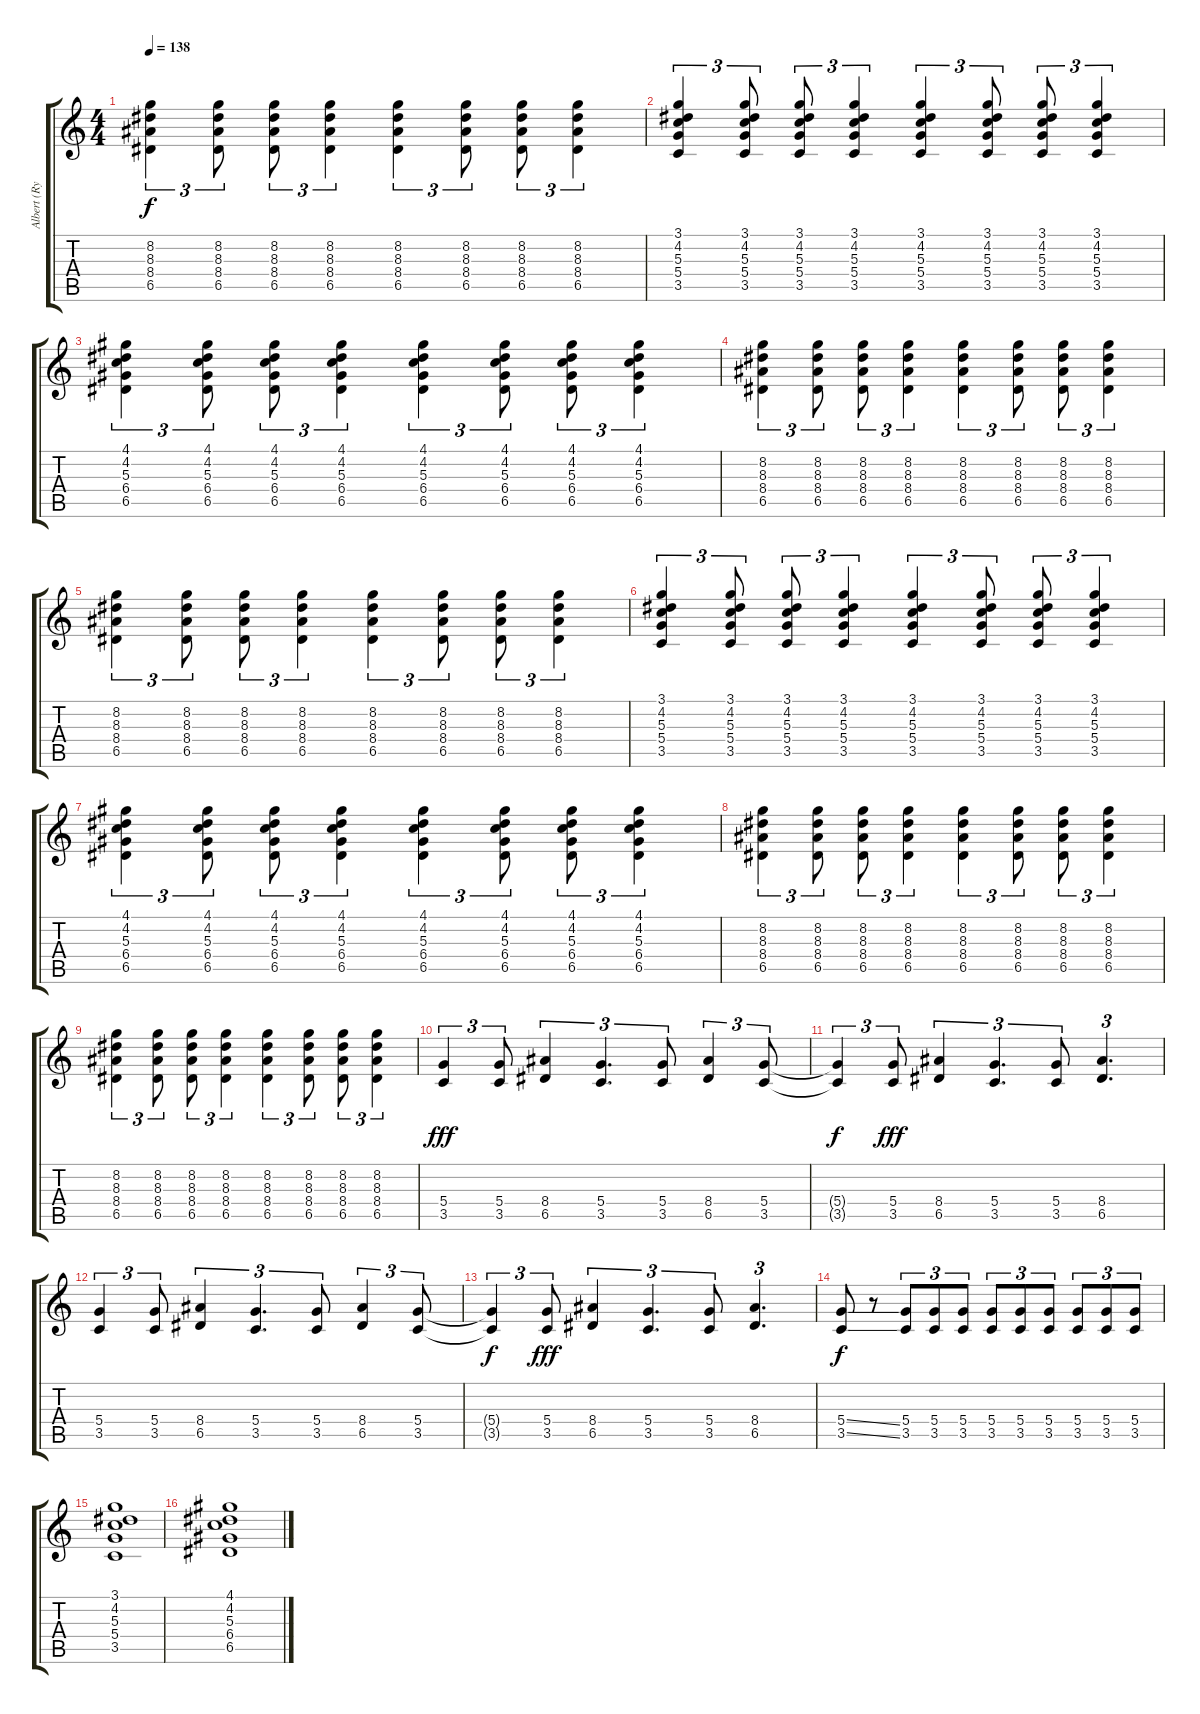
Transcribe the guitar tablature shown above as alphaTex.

\track ("Albert (Rythm)" "Albert (Ry") {instrument overdrivenguitar}
\staff {score tabs}
\tuning (E4 B3 G3 D3 A2 E2) {hide}
\ts (4 4)
\tempo 138
\clef g2
\ks c
(8.2 8.3 8.4 6.5).4{tu (3 2) dy f} (8.2 8.3 8.4 6.5).8{tu (3 2)} (8.2 8.3 8.4 6.5).8{tu (3 2)} (8.2 8.3 8.4 6.5).4{tu (3 2)} (8.2 8.3 8.4 6.5).4{tu (3 2)} (8.2 8.3 8.4 6.5).8{tu (3 2)} (8.2 8.3 8.4 6.5).8{tu (3 2)} (8.2 8.3 8.4 6.5).4{tu (3 2)} |
(3.1 4.2 5.3 5.4 3.5).4{tu (3 2)} (3.1 4.2 5.3 5.4 3.5).8{tu (3 2)} (3.1 4.2 5.3 5.4 3.5).8{tu (3 2)} (3.1 4.2 5.3 5.4 3.5).4{tu (3 2)} (3.1 4.2 5.3 5.4 3.5).4{tu (3 2)} (3.1 4.2 5.3 5.4 3.5).8{tu (3 2)} (3.1 4.2 5.3 5.4 3.5).8{tu (3 2)} (3.1 4.2 5.3 5.4 3.5).4{tu (3 2)} |
(4.1 4.2 5.3 6.4 6.5).4{tu (3 2)} (4.1 4.2 5.3 6.4 6.5).8{tu (3 2)} (4.1 4.2 5.3 6.4 6.5).8{tu (3 2)} (4.1 4.2 5.3 6.4 6.5).4{tu (3 2)} (4.1 4.2 5.3 6.4 6.5).4{tu (3 2)} (4.1 4.2 5.3 6.4 6.5).8{tu (3 2)} (4.1 4.2 5.3 6.4 6.5).8{tu (3 2)} (4.1 4.2 5.3 6.4 6.5).4{tu (3 2)} |
(8.2 8.3 8.4 6.5).4{tu (3 2)} (8.2 8.3 8.4 6.5).8{tu (3 2)} (8.2 8.3 8.4 6.5).8{tu (3 2)} (8.2 8.3 8.4 6.5).4{tu (3 2)} (8.2 8.3 8.4 6.5).4{tu (3 2)} (8.2 8.3 8.4 6.5).8{tu (3 2)} (8.2 8.3 8.4 6.5).8{tu (3 2)} (8.2 8.3 8.4 6.5).4{tu (3 2)} |
(8.2 8.3 8.4 6.5).4{tu (3 2)} (8.2 8.3 8.4 6.5).8{tu (3 2)} (8.2 8.3 8.4 6.5).8{tu (3 2)} (8.2 8.3 8.4 6.5).4{tu (3 2)} (8.2 8.3 8.4 6.5).4{tu (3 2)} (8.2 8.3 8.4 6.5).8{tu (3 2)} (8.2 8.3 8.4 6.5).8{tu (3 2)} (8.2 8.3 8.4 6.5).4{tu (3 2)} |
(3.1 4.2 5.3 5.4 3.5).4{tu (3 2)} (3.1 4.2 5.3 5.4 3.5).8{tu (3 2)} (3.1 4.2 5.3 5.4 3.5).8{tu (3 2)} (3.1 4.2 5.3 5.4 3.5).4{tu (3 2)} (3.1 4.2 5.3 5.4 3.5).4{tu (3 2)} (3.1 4.2 5.3 5.4 3.5).8{tu (3 2)} (3.1 4.2 5.3 5.4 3.5).8{tu (3 2)} (3.1 4.2 5.3 5.4 3.5).4{tu (3 2)} |
(4.1 4.2 5.3 6.4 6.5).4{tu (3 2)} (4.1 4.2 5.3 6.4 6.5).8{tu (3 2)} (4.1 4.2 5.3 6.4 6.5).8{tu (3 2)} (4.1 4.2 5.3 6.4 6.5).4{tu (3 2)} (4.1 4.2 5.3 6.4 6.5).4{tu (3 2)} (4.1 4.2 5.3 6.4 6.5).8{tu (3 2)} (4.1 4.2 5.3 6.4 6.5).8{tu (3 2)} (4.1 4.2 5.3 6.4 6.5).4{tu (3 2)} |
(8.2 8.3 8.4 6.5).4{tu (3 2)} (8.2 8.3 8.4 6.5).8{tu (3 2)} (8.2 8.3 8.4 6.5).8{tu (3 2)} (8.2 8.3 8.4 6.5).4{tu (3 2)} (8.2 8.3 8.4 6.5).4{tu (3 2)} (8.2 8.3 8.4 6.5).8{tu (3 2)} (8.2 8.3 8.4 6.5).8{tu (3 2)} (8.2 8.3 8.4 6.5).4{tu (3 2)} |
(8.2 8.3 8.4 6.5).4{tu (3 2)} (8.2 8.3 8.4 6.5).8{tu (3 2)} (8.2 8.3 8.4 6.5).8{tu (3 2)} (8.2 8.3 8.4 6.5).4{tu (3 2)} (8.2 8.3 8.4 6.5).4{tu (3 2)} (8.2 8.3 8.4 6.5).8{tu (3 2)} (8.2 8.3 8.4 6.5).8{tu (3 2)} (8.2 8.3 8.4 6.5).4{tu (3 2)} |
(5.4 3.5).4{tu (3 2) dy fff} (5.4 3.5).8{tu (3 2)} (8.4 6.5).4{tu (3 2)} (5.4 3.5).4{d tu (3 2)} (5.4 3.5).8{tu (3 2)} (8.4 6.5).4{tu (3 2)} (5.4 3.5).8{tu (3 2)} |
(5.4{t} 3.5{t}).4{tu (3 2) dy f} (5.4 3.5).8{tu (3 2) dy fff} (8.4 6.5).4{tu (3 2)} (5.4 3.5).4{d tu (3 2)} (5.4 3.5).8{tu (3 2)} (8.4 6.5).4{d tu (3 2)} |
(5.4 3.5).4{tu (3 2)} (5.4 3.5).8{tu (3 2)} (8.4 6.5).4{tu (3 2)} (5.4 3.5).4{d tu (3 2)} (5.4 3.5).8{tu (3 2)} (8.4 6.5).4{tu (3 2)} (5.4 3.5).8{tu (3 2)} |
(5.4{t} 3.5{t}).4{tu (3 2) dy f} (5.4 3.5).8{tu (3 2) dy fff} (8.4 6.5).4{tu (3 2)} (5.4 3.5).4{d tu (3 2)} (5.4 3.5).8{tu (3 2)} (8.4 6.5).4{d tu (3 2)} |
(5.4{ss} 3.5{ss}).8{dy f} r.8 (5.4 3.5).8{tu (3 2)} (5.4 3.5).8{tu (3 2)} (5.4 3.5).8{tu (3 2)} (5.4 3.5).8{tu (3 2)} (5.4 3.5).8{tu (3 2)} (5.4 3.5).8{tu (3 2)} (5.4 3.5).8{tu (3 2)} (5.4 3.5).8{tu (3 2)} (5.4 3.5).8{tu (3 2)} |
(3.1 4.2 5.3 5.4 3.5).1 |
(4.1 4.2 5.3 6.4 6.5).1
